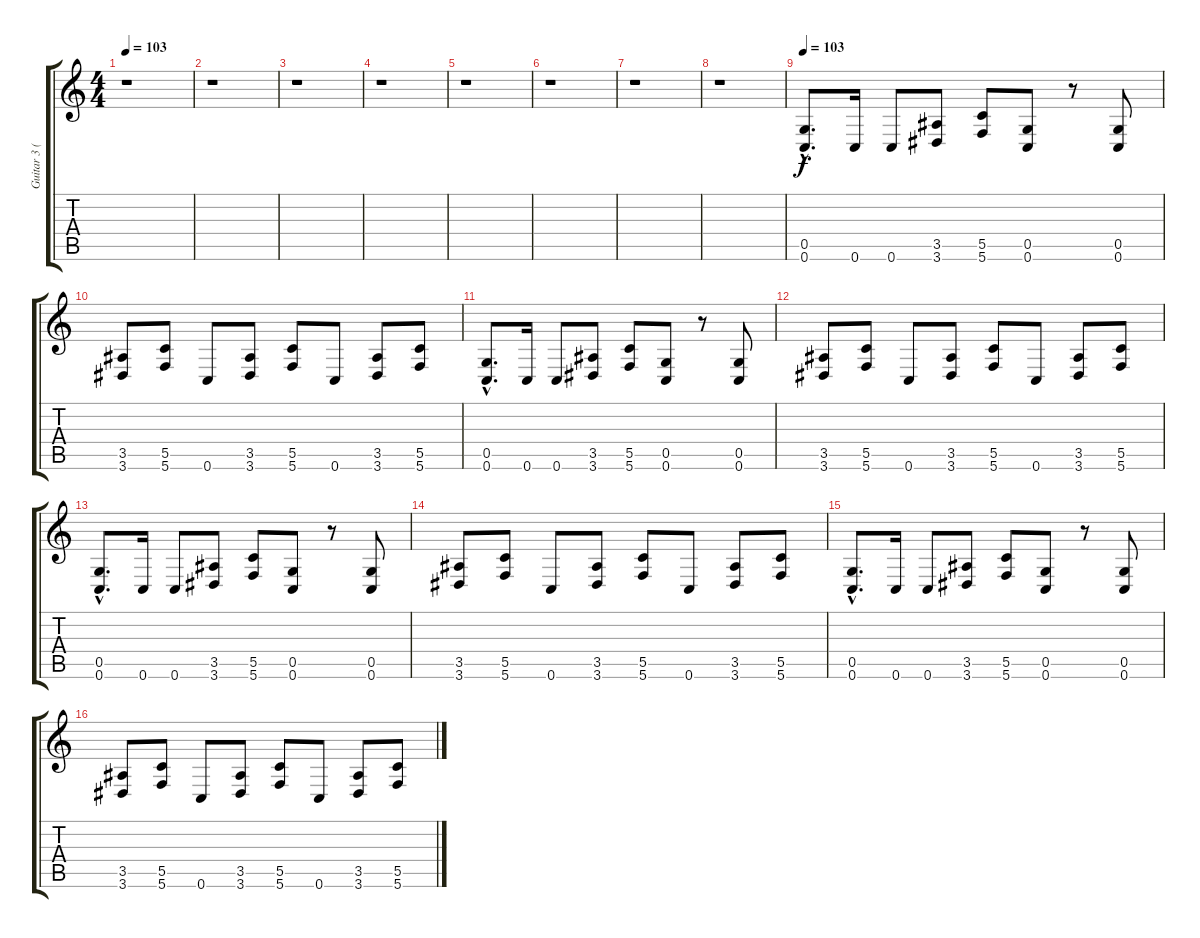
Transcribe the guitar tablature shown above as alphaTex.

\track ("Guitar 3 (Kirk)" "Guitar 3 (") {instrument distortionguitar}
\staff {score tabs}
\tuning (D4 A3 F3 C3 G2 C2) {hide}
\ts (4 4)
\tempo 103
\tempo 100
\tempo 103
\clef g2
\ks c
r.1{dy f instrument distortionguitar} |
r.1 |
r.1 |
r.1 |
r.1 |
r.1 |
r.1 |
r.1 |
\tempo 103
(0.5{hac} 0.6{hac}).8{d} 0.6.16 0.6.8 (3.5 3.6).8 (5.5 5.6).8 (0.5 0.6).8 r.8 (0.5 0.6).8 |
(3.5 3.6).8 (5.5 5.6).8 0.6.8 (3.5 3.6).8 (5.5 5.6).8 0.6.8 (3.5 3.6).8 (5.5 5.6).8 |
(0.5{hac} 0.6{hac}).8{d} 0.6.16 0.6.8 (3.5 3.6).8 (5.5 5.6).8 (0.5 0.6).8 r.8 (0.5 0.6).8 |
(3.5 3.6).8 (5.5 5.6).8 0.6.8 (3.5 3.6).8 (5.5 5.6).8 0.6.8 (3.5 3.6).8 (5.5 5.6).8 |
(0.5{hac} 0.6{hac}).8{d} 0.6.16 0.6.8 (3.5 3.6).8 (5.5 5.6).8 (0.5 0.6).8 r.8 (0.5 0.6).8 |
(3.5 3.6).8 (5.5 5.6).8 0.6.8 (3.5 3.6).8 (5.5 5.6).8 0.6.8 (3.5 3.6).8 (5.5 5.6).8 |
(0.5{hac} 0.6{hac}).8{d} 0.6.16 0.6.8 (3.5 3.6).8 (5.5 5.6).8 (0.5 0.6).8 r.8 (0.5 0.6).8 |
(3.5 3.6).8 (5.5 5.6).8 0.6.8 (3.5 3.6).8 (5.5 5.6).8 0.6.8 (3.5 3.6).8 (5.5 5.6).8
